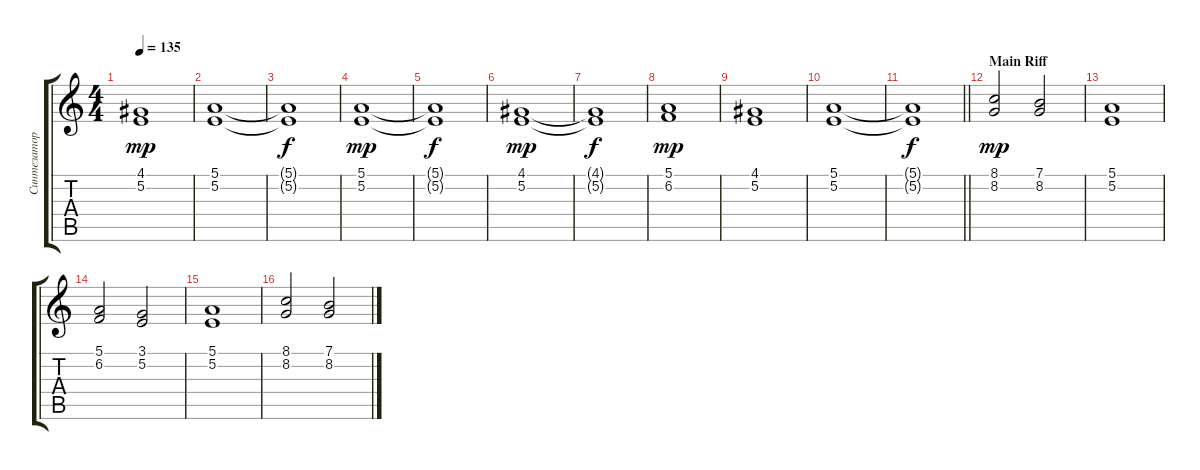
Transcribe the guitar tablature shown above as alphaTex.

\track ("Синтезатор 3" "Синтезатор") {instrument stringensemble1}
\staff {score tabs}
\tuning (E4 B3 G3 D3 A2 E2) {hide}
\ts (4 4)
\tempo 135
\clef g2
\ks c
(4.1 5.2).1{dy mp} |
(5.1 5.2).1 |
(5.1{t} 5.2{t}).1{dy f} |
(5.1 5.2).1{dy mp} |
(5.1{t} 5.2{t}).1{dy f} |
(4.1 5.2).1{dy mp} |
(4.1{t} 5.2{t}).1{dy f} |
(5.1 6.2).1{dy mp} |
(4.1 5.2).1 |
(5.1 5.2).1 |
\barLineRight lightlight
(5.1{t} 5.2{t}).1{dy f} |
\section ("" "Main Riff")
(8.1 8.2).2{dy mp} (7.1 8.2).2 |
(5.1 5.2).1 |
(5.1 6.2).2 (3.1 5.2).2 |
(5.1 5.2).1 |
(8.1 8.2).2 (7.1 8.2).2
